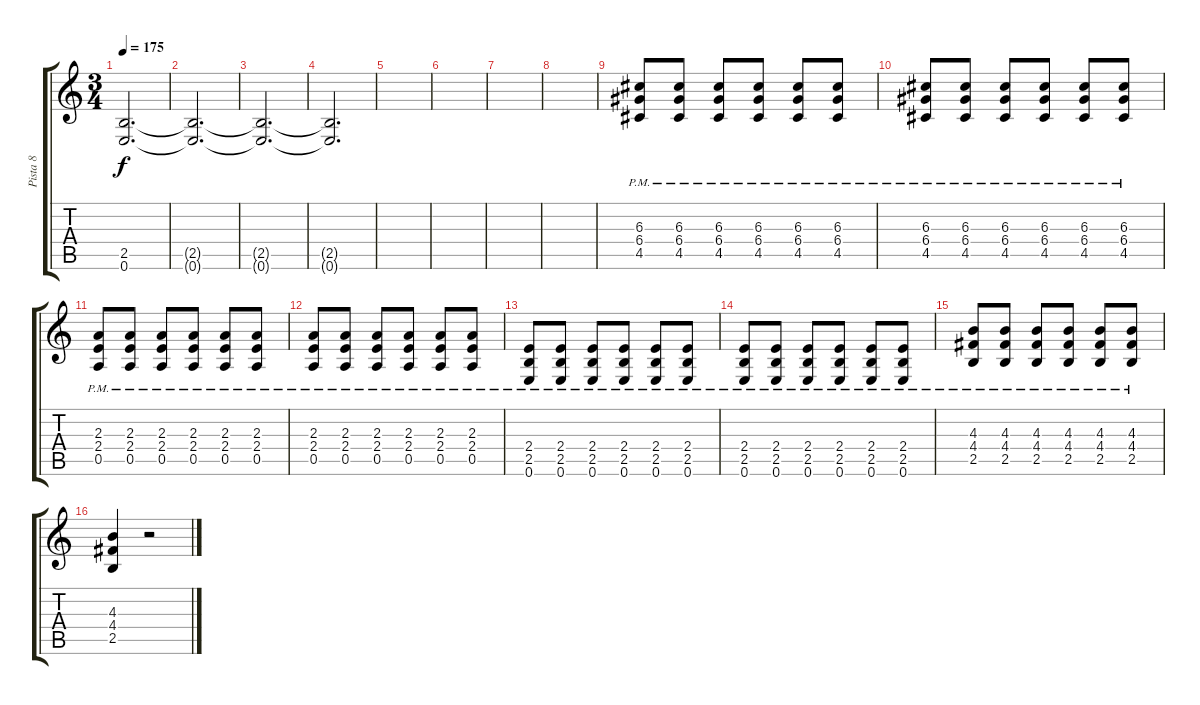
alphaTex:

\track ("Pista 8" "Pista 8") {instrument overdrivenguitar}
\staff {score tabs}
\tuning (E4 B3 G3 D3 A2 E2) {hide}
\ts (3 4)
\tempo 175
\clef g2
\ks c
(2.5 0.6).2{d dy f volume 0} |
(2.5{t} 0.6{t}).2{d} |
(2.5{t} 0.6{t}).2{d} |
(2.5{t} 0.6{t}).2{d} |
|
|
|
|
(6.3{pm} 6.4{pm} 4.5{pm}).8 (6.3{pm} 6.4{pm} 4.5{pm}).8 (6.3{pm} 6.4{pm} 4.5{pm}).8 (6.3{pm} 6.4{pm} 4.5{pm}).8 (6.3{pm} 6.4{pm} 4.5{pm}).8 (6.3{pm} 6.4{pm} 4.5{pm}).8 |
(6.3{pm} 6.4{pm} 4.5{pm}).8 (6.3{pm} 6.4{pm} 4.5{pm}).8 (6.3{pm} 6.4{pm} 4.5{pm}).8 (6.3{pm} 6.4{pm} 4.5{pm}).8 (6.3{pm} 6.4{pm} 4.5{pm}).8 (6.3{pm} 6.4{pm} 4.5{pm}).8 |
(2.3{pm} 2.4{pm} 0.5{pm}).8 (2.3{pm} 2.4{pm} 0.5{pm}).8 (2.3{pm} 2.4{pm} 0.5{pm}).8 (2.3{pm} 2.4{pm} 0.5{pm}).8 (2.3{pm} 2.4{pm} 0.5{pm}).8 (2.3{pm} 2.4{pm} 0.5{pm}).8 |
(2.3{pm} 2.4{pm} 0.5{pm}).8 (2.3{pm} 2.4{pm} 0.5{pm}).8 (2.3{pm} 2.4{pm} 0.5{pm}).8 (2.3{pm} 2.4{pm} 0.5{pm}).8 (2.3{pm} 2.4{pm} 0.5{pm}).8 (2.3{pm} 2.4{pm} 0.5{pm}).8 |
(2.4{pm} 2.5{pm} 0.6{pm}).8 (2.4{pm} 2.5{pm} 0.6{pm}).8 (2.4{pm} 2.5{pm} 0.6{pm}).8 (2.4{pm} 2.5{pm} 0.6{pm}).8 (2.4{pm} 2.5{pm} 0.6{pm}).8 (2.4{pm} 2.5{pm} 0.6{pm}).8 |
(2.4{pm} 2.5{pm} 0.6{pm}).8 (2.4{pm} 2.5{pm} 0.6{pm}).8 (2.4{pm} 2.5{pm} 0.6{pm}).8 (2.4{pm} 2.5{pm} 0.6{pm}).8 (2.4{pm} 2.5{pm} 0.6{pm}).8 (2.4{pm} 2.5{pm} 0.6{pm}).8 |
(4.3{pm} 4.4{pm} 2.5{pm}).8 (4.3{pm} 4.4{pm} 2.5{pm}).8 (4.3{pm} 4.4{pm} 2.5{pm}).8 (4.3{pm} 4.4{pm} 2.5{pm}).8 (4.3{pm} 4.4{pm} 2.5{pm}).8 (4.3{pm} 4.4{pm} 2.5{pm}).8 |
(4.3 4.4 2.5).4 r.2
